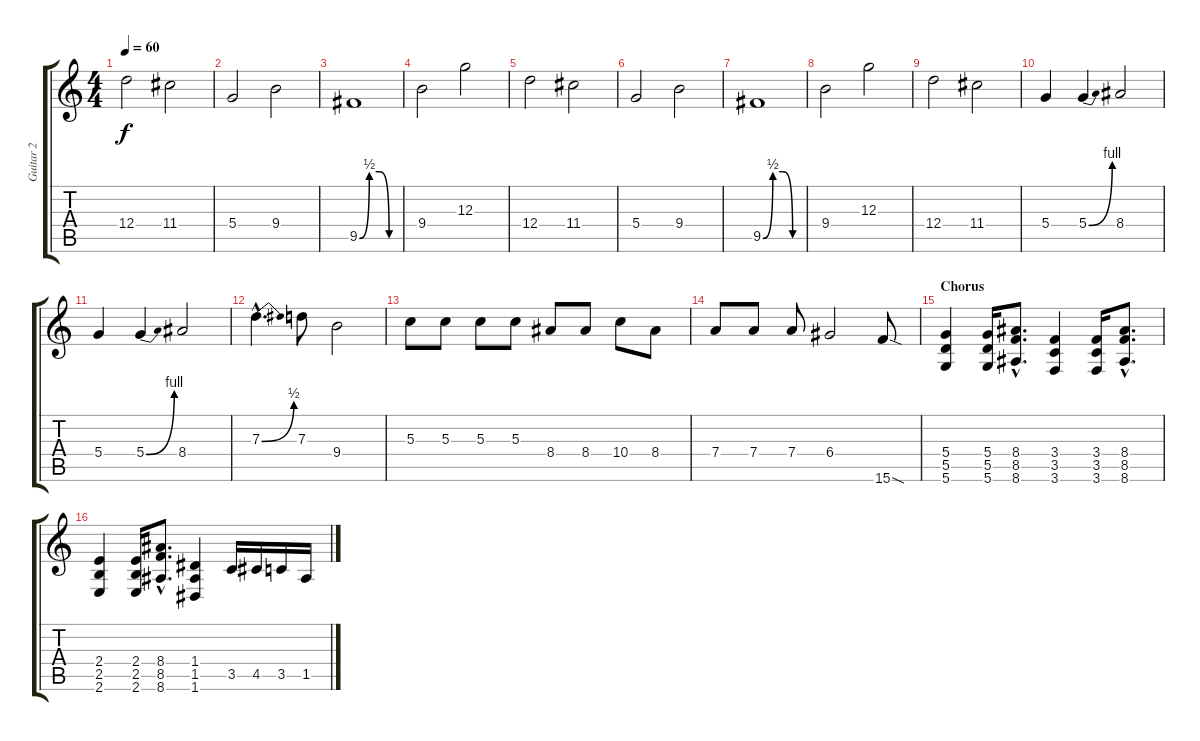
\track ("Guitar 2" "Guitar 2") {instrument distortionguitar}
\staff {score tabs}
\tuning (E4 B3 G3 D3 A2 D2) {hide}
\ts (4 4)
\tempo 60
\clef g2
\ks c
12.4.2{dy f} 11.4.2 |
5.4.2 9.4.2 |
9.5{be (custom 0 0 15 2 30 2 45 0 60 0)}.1 |
9.4.2 12.3.2 |
12.4.2 11.4.2 |
5.4.2 9.4.2 |
9.5{be (custom 0 0 15 2 30 2 45 0 60 0)}.1 |
9.4.2 12.3.2 |
12.4.2 11.4.2 |
5.4.4 5.4{be (bend 0 0 60 4)}.4 8.4.2 |
5.4.4 5.4{be (bend 0 0 60 4)}.4 8.4.2 |
7.3{be (bend 0 0 60 2) hac}.4{d} 7.3.8 9.4.2 |
5.3.8 5.3.8 5.3.8 5.3.8 8.4.8 8.4.8 10.4.8 8.4.8 |
7.4.8 7.4.8 7.4.8 6.4.2 15.6{sod}.8 |
\section ("" "Chorus")
(5.4 5.5 5.6).4 (5.4 5.5 5.6).16 (8.4{hac} 8.5{hac} 8.6{hac}).8{d} (3.4 3.5 3.6).4 (3.4 3.5 3.6).16 (8.4{hac} 8.5{hac} 8.6{hac}).8{d} |
(2.4 2.5 2.6).4 (2.4 2.5 2.6).16 (8.4{hac} 8.5{hac} 8.6{hac}).8{d} (1.4 1.5 1.6).4 3.5.16 4.5.16 3.5.16 1.5.16
